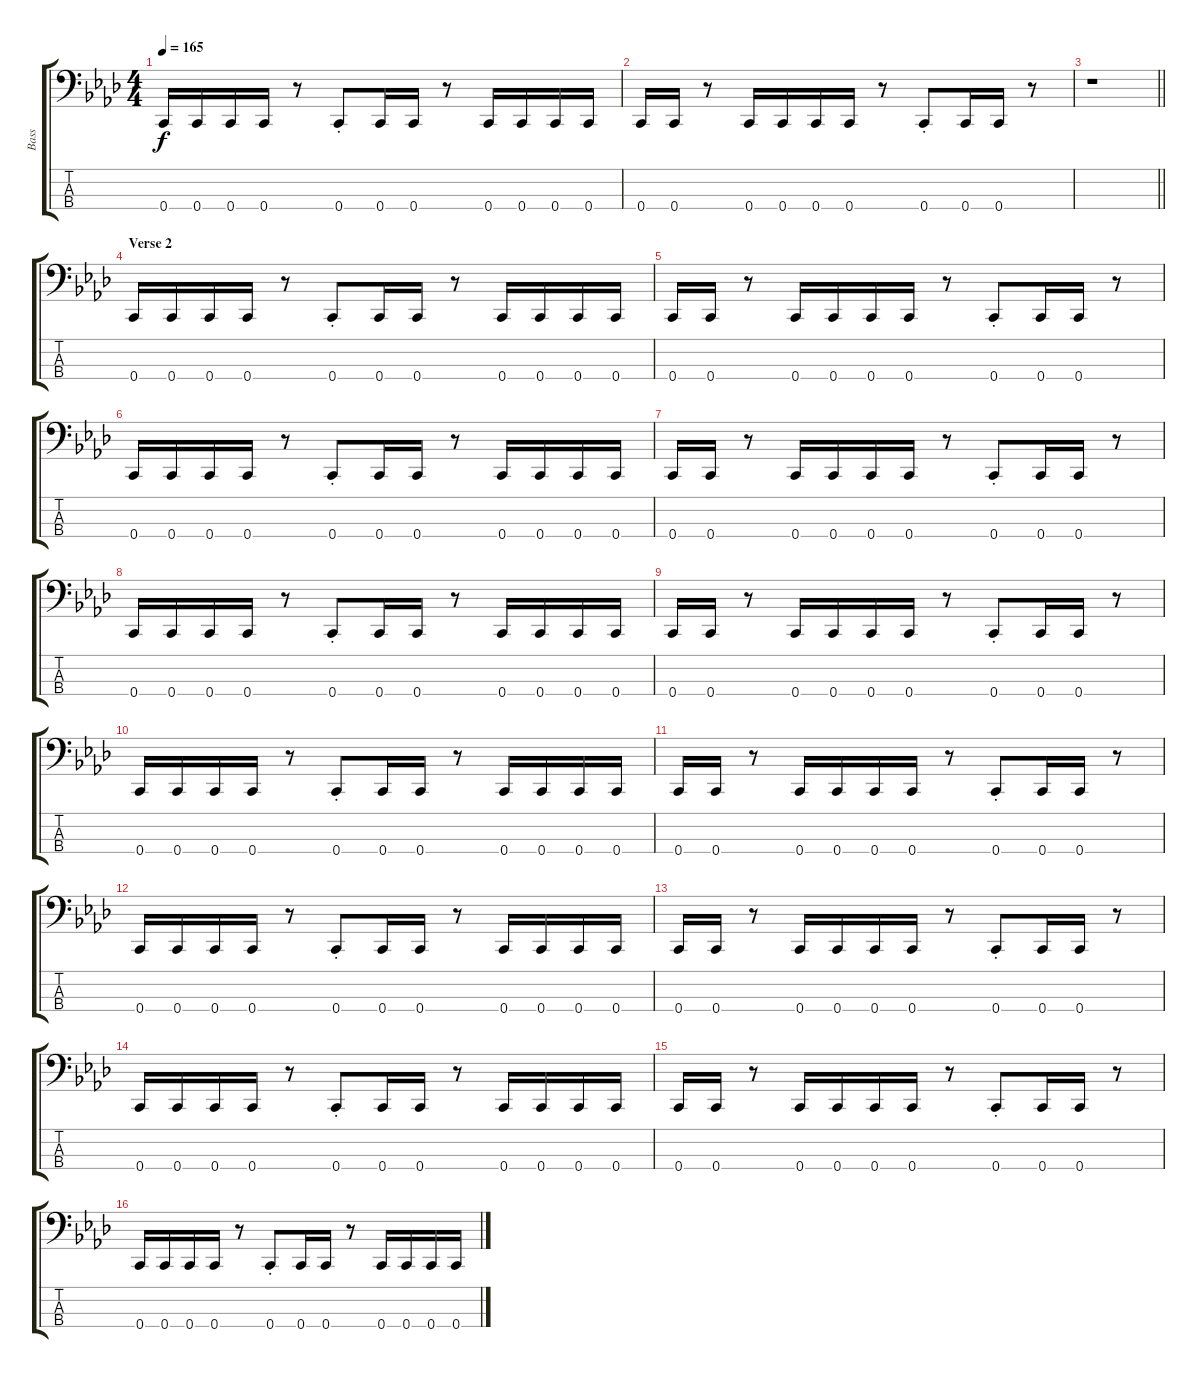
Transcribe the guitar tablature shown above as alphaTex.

\track ("Bass" "Bass") {instrument electricbasspick}
\staff {score tabs}
\tuning (F2 C2 G1 C1) {hide}
\ts (4 4)
\tempo 165
\clef f4
\ks ab
0.4.16{dy f} 0.4.16 0.4.16 0.4.16 r.8 0.4{st}.8{beam merge} 0.4.16 0.4.16 r.8 0.4.16 0.4.16 0.4.16 0.4.16 |
0.4.16 0.4.16 r.8 0.4.16 0.4.16 0.4.16 0.4.16 r.8 0.4{st}.8{beam merge} 0.4.16 0.4.16 r.8 |
\barLineRight lightlight
r.1 |
\section ("" "Verse 2")
0.4.16 0.4.16 0.4.16 0.4.16 r.8 0.4{st}.8{beam merge} 0.4.16 0.4.16 r.8 0.4.16 0.4.16 0.4.16 0.4.16 |
0.4.16 0.4.16 r.8 0.4.16 0.4.16 0.4.16 0.4.16 r.8 0.4{st}.8{beam merge} 0.4.16 0.4.16 r.8 |
0.4.16 0.4.16 0.4.16 0.4.16 r.8 0.4{st}.8{beam merge} 0.4.16 0.4.16 r.8 0.4.16 0.4.16 0.4.16 0.4.16 |
0.4.16 0.4.16 r.8 0.4.16 0.4.16 0.4.16 0.4.16 r.8 0.4{st}.8{beam merge} 0.4.16 0.4.16 r.8 |
0.4.16 0.4.16 0.4.16 0.4.16 r.8 0.4{st}.8{beam merge} 0.4.16 0.4.16 r.8 0.4.16 0.4.16 0.4.16 0.4.16 |
0.4.16 0.4.16 r.8 0.4.16 0.4.16 0.4.16 0.4.16 r.8 0.4{st}.8{beam merge} 0.4.16 0.4.16 r.8 |
0.4.16 0.4.16 0.4.16 0.4.16 r.8 0.4{st}.8{beam merge} 0.4.16 0.4.16 r.8 0.4.16 0.4.16 0.4.16 0.4.16 |
0.4.16 0.4.16 r.8 0.4.16 0.4.16 0.4.16 0.4.16 r.8 0.4{st}.8{beam merge} 0.4.16 0.4.16 r.8 |
0.4.16 0.4.16 0.4.16 0.4.16 r.8 0.4{st}.8{beam merge} 0.4.16 0.4.16 r.8 0.4.16 0.4.16 0.4.16 0.4.16 |
0.4.16 0.4.16 r.8 0.4.16 0.4.16 0.4.16 0.4.16 r.8 0.4{st}.8{beam merge} 0.4.16 0.4.16 r.8 |
0.4.16 0.4.16 0.4.16 0.4.16 r.8 0.4{st}.8{beam merge} 0.4.16 0.4.16 r.8 0.4.16 0.4.16 0.4.16 0.4.16 |
0.4.16 0.4.16 r.8 0.4.16 0.4.16 0.4.16 0.4.16 r.8 0.4{st}.8{beam merge} 0.4.16 0.4.16 r.8 |
0.4.16 0.4.16 0.4.16 0.4.16 r.8 0.4{st}.8{beam merge} 0.4.16 0.4.16 r.8 0.4.16 0.4.16 0.4.16 0.4.16
